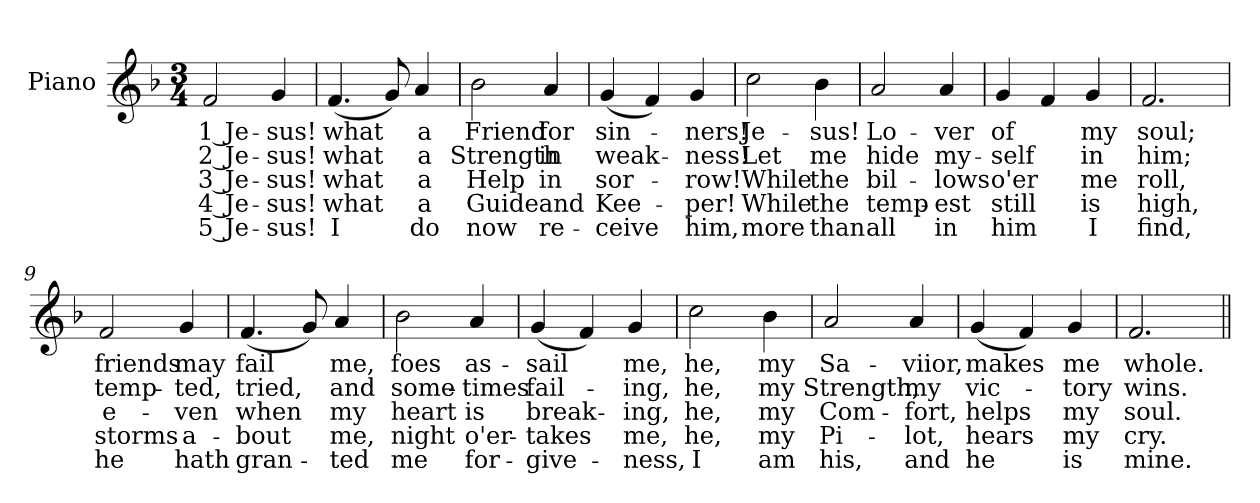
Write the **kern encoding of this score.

**kern	**text	**text	**text	**text	**text
*part1	*part1	*part1	*part1	*part1	*part1
*staff1	*staff1	*staff1	*staff1	*staff1	*staff1
*I"Piano	*	*	*	*	*
*I'Pno.	*	*	*	*	*
!!LO:PB:g=z
*clefG2	*	*	*	*	*
*k[b-]	*	*	*	*	*
*F:	*	*	*	*	*
*M3/4	*	*	*	*	*
=1	=1	=1	=1	=1	=1
!	!LO:LY:b:color=#000000	!LO:LY:b:color=#000000	!LO:LY:b:color=#000000	!LO:LY:b:color=#000000	!LO:LY:b:color=#000000
2fi/	1 Je-	2 Je-	3 Je-	-4 Je-	-5 Je-
!	!LO:LY:b:color=#000000	!LO:LY:b:color=#000000	!LO:LY:b:color=#000000	!LO:LY:b:color=#000000	!LO:LY:b:color=#000000
4gi/	-sus!	-sus!	-sus!	sus!	sus!
=2	=2	=2	=2	=2	=2
!	!LO:LY:b:color=#000000	!LO:LY:b:color=#000000	!LO:LY:b:color=#000000	!LO:LY:b:color=#000000	!LO:LY:b:color=#000000
(4.fi/	what	what	what	what	I
8gi/)	.	.	.	.	.
!	!LO:LY:b:color=#000000	!LO:LY:b:color=#000000	!LO:LY:b:color=#000000	!LO:LY:b:color=#000000	!LO:LY:b:color=#000000
4ai/	a	a	a	a	do
=3	=3	=3	=3	=3	=3
!	!LO:LY:b:color=#000000	!LO:LY:b:color=#000000	!LO:LY:b:color=#000000	!LO:LY:b:color=#000000	!LO:LY:b:color=#000000
2b-i\	Friend	Strength	Help	Guide	now
!	!LO:LY:b:color=#000000	!LO:LY:b:color=#000000	!LO:LY:b:color=#000000	!LO:LY:b:color=#000000	!LO:LY:b:color=#000000
4ai/	for	in	in	and	re-
=4	=4	=4	=4	=4	=4
!	!LO:LY:b:color=#000000	!LO:LY:b:color=#000000	!LO:LY:b:color=#000000	!LO:LY:b:color=#000000	!LO:LY:b:color=#000000
(4gi/	sin-	weak-	-sor-	-Kee-	-ceive
4fi/)	.	.	.	.	.
!	!LO:LY:b:color=#000000	!LO:LY:b:color=#000000	!LO:LY:b:color=#000000	!LO:LY:b:color=#000000	!LO:LY:b:color=#000000
4gi/	-ners!	-ness!	row!	per!	him,
=5	=5	=5	=5	=5	=5
!	!LO:LY:b:color=#000000	!LO:LY:b:color=#000000	!LO:LY:b:color=#000000	!LO:LY:b:color=#000000	!LO:LY:b:color=#000000
2cci\	Je-	Let	While	While	more
!	!LO:LY:b:color=#000000	!LO:LY:b:color=#000000	!LO:LY:b:color=#000000	!LO:LY:b:color=#000000	!LO:LY:b:color=#000000
4b-i\	-sus!	me	the	the	than
!!LO:LB:g=z
=6	=6	=6	=6	=6	=6
!	!LO:LY:b:color=#000000	!LO:LY:b:color=#000000	!LO:LY:b:color=#000000	!LO:LY:b:color=#000000	!LO:LY:b:color=#000000
2ai/	Lo-	hide	bil-	-temp-	-all
!	!LO:LY:b:color=#000000	!LO:LY:b:color=#000000	!LO:LY:b:color=#000000	!LO:LY:b:color=#000000	!LO:LY:b:color=#000000
4ai/	-ver	my-	lows	est	in
=7	=7	=7	=7	=7	=7
!	!LO:LY:b:color=#000000	!LO:LY:b:color=#000000	!LO:LY:b:color=#000000	!LO:LY:b:color=#000000	!LO:LY:b:color=#000000
4gi/	of	-self	o'er	still	him
4fi/	.	.	.	.	.
!	!LO:LY:b:color=#000000	!LO:LY:b:color=#000000	!LO:LY:b:color=#000000	!LO:LY:b:color=#000000	!LO:LY:b:color=#000000
4gi/	my	in	me	is	I
=8	=8	=8	=8	=8	=8
!	!LO:LY:b:color=#000000	!LO:LY:b:color=#000000	!LO:LY:b:color=#000000	!LO:LY:b:color=#000000	!LO:LY:b:color=#000000
2.fi/	soul;	him;	roll,	high,	find,
=9	=9	=9	=9	=9	=9
!	!LO:LY:b:color=#000000	!LO:LY:b:color=#000000	!LO:LY:b:color=#000000	!LO:LY:b:color=#000000	!LO:LY:b:color=#000000
2fi/	friends	temp-	e-	-storms	he
!	!LO:LY:b:color=#000000	!LO:LY:b:color=#000000	!LO:LY:b:color=#000000	!LO:LY:b:color=#000000	!LO:LY:b:color=#000000
4gi/	may	-ted,	ven	a-	-hath
=10	=10	=10	=10	=10	=10
!	!LO:LY:b:color=#000000	!LO:LY:b:color=#000000	!LO:LY:b:color=#000000	!LO:LY:b:color=#000000	!LO:LY:b:color=#000000
(4.fi/	fail	tried,	when	bout	gran-
8gi/)	.	.	.	.	.
!	!LO:LY:b:color=#000000	!LO:LY:b:color=#000000	!LO:LY:b:color=#000000	!LO:LY:b:color=#000000	!LO:LY:b:color=#000000
4ai/	me,	and	-my	me,	ted
=11	=11	=11	=11	=11	=11
!	!LO:LY:b:color=#000000	!LO:LY:b:color=#000000	!LO:LY:b:color=#000000	!LO:LY:b:color=#000000	!LO:LY:b:color=#000000
2b-i\	foes	some-	heart	night	me
!	!LO:LY:b:color=#000000	!LO:LY:b:color=#000000	!LO:LY:b:color=#000000	!LO:LY:b:color=#000000	!LO:LY:b:color=#000000
4ai/	as-	-times	is	o'er-	-for-
!!LO:LB:g=z
=12	=12	=12	=12	=12	=12
!	!LO:LY:b:color=#000000	!LO:LY:b:color=#000000	!LO:LY:b:color=#000000	!LO:LY:b:color=#000000	!LO:LY:b:color=#000000
(4gi/	-sail	fail-	-break-	-takes	give-
4fi/)	.	.	.	.	.
!	!LO:LY:b:color=#000000	!LO:LY:b:color=#000000	!LO:LY:b:color=#000000	!LO:LY:b:color=#000000	!LO:LY:b:color=#000000
4gi/	me,	-ing,	-ing,	me,	ness,
=13	=13	=13	=13	=13	=13
!	!LO:LY:b:color=#000000	!LO:LY:b:color=#000000	!LO:LY:b:color=#000000	!LO:LY:b:color=#000000	!LO:LY:b:color=#000000
2cci\	he,	he,	he,	he,	I
!	!LO:LY:b:color=#000000	!LO:LY:b:color=#000000	!LO:LY:b:color=#000000	!LO:LY:b:color=#000000	!LO:LY:b:color=#000000
4b-i\	my	my	my	my	am
=14	=14	=14	=14	=14	=14
!	!LO:LY:b:color=#000000	!LO:LY:b:color=#000000	!LO:LY:b:color=#000000	!LO:LY:b:color=#000000	!LO:LY:b:color=#000000
2ai/	Sa-	Strength,	Com-	-Pi-	-his,
!	!LO:LY:b:color=#000000	!LO:LY:b:color=#000000	!LO:LY:b:color=#000000	!LO:LY:b:color=#000000	!LO:LY:b:color=#000000
4ai/	-viior,	my	fort,	lot,	and
=15	=15	=15	=15	=15	=15
!	!LO:LY:b:color=#000000	!LO:LY:b:color=#000000	!LO:LY:b:color=#000000	!LO:LY:b:color=#000000	!LO:LY:b:color=#000000
(4gi/	makes	vic-	helps	hears	he
4fi/)	.	.	.	.	.
!	!LO:LY:b:color=#000000	!LO:LY:b:color=#000000	!LO:LY:b:color=#000000	!LO:LY:b:color=#000000	!LO:LY:b:color=#000000
4gi/	me	-tory	my	my	is
=16	=16	=16	=16	=16	=16
!	!LO:LY:b:color=#000000	!LO:LY:b:color=#000000	!LO:LY:b:color=#000000	!LO:LY:b:color=#000000	!LO:LY:b:color=#000000
2.fi/	whole.	wins.	soul.	cry.	mine.
=||	=||	=||	=||	=||	=||
*-	*-	*-	*-	*-	*-
